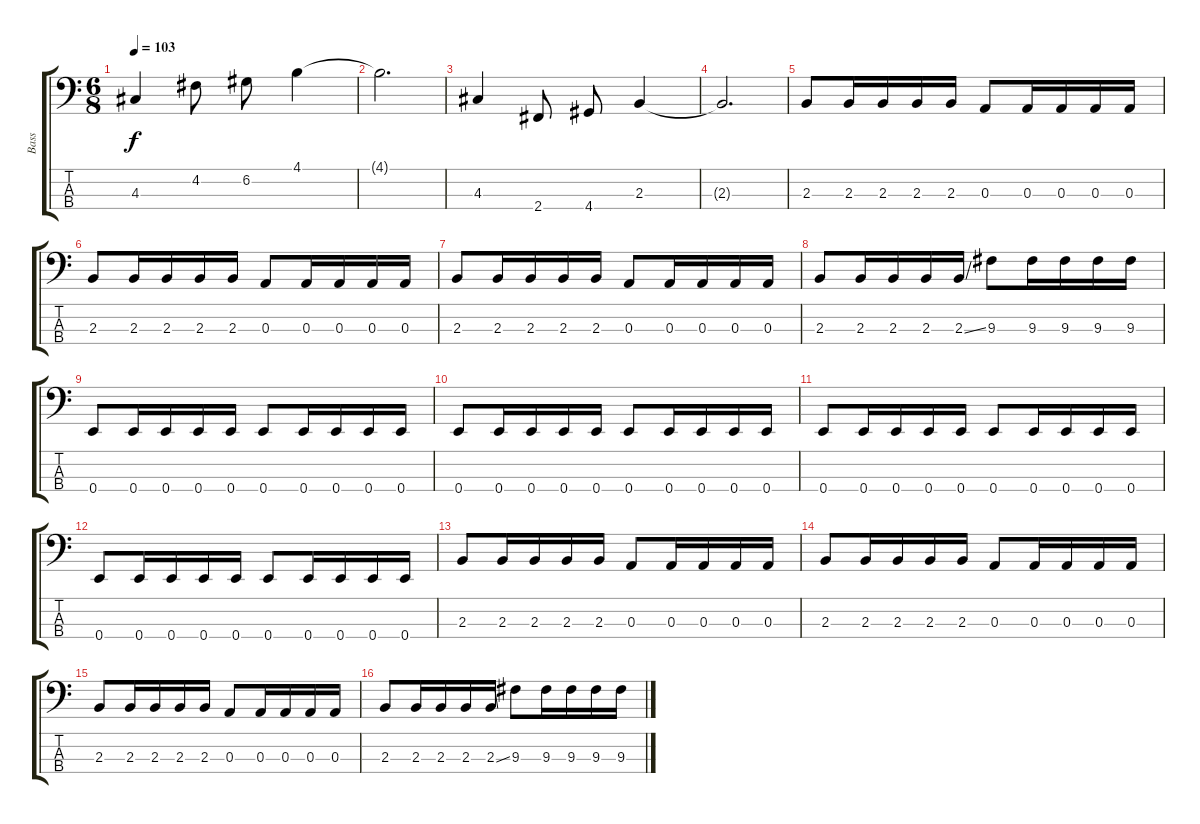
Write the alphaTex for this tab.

\track ("Bass" "Bass") {instrument electricbassfinger}
\staff {score tabs}
\tuning (G2 D2 A1 E1) {hide}
\ts (6 8)
\tempo 103
\clef f4
\ks c
4.3.4{dy f} 4.2.8 6.2.8 4.1.4 |
4.1{t}.2{d} |
4.3.4 2.4.8 4.4.8 2.3.4 |
2.3{t}.2{d} |
2.3.8 2.3.16 2.3.16 2.3.16 2.3.16 0.3.8 0.3.16 0.3.16 0.3.16 0.3.16 |
2.3.8 2.3.16 2.3.16 2.3.16 2.3.16 0.3.8 0.3.16 0.3.16 0.3.16 0.3.16 |
2.3.8 2.3.16 2.3.16 2.3.16 2.3.16 0.3.8 0.3.16 0.3.16 0.3.16 0.3.16 |
2.3.8 2.3.16 2.3.16 2.3.16 2.3{ss}.16 9.3.8 9.3.16 9.3.16 9.3.16 9.3.16 |
0.4.8 0.4.16 0.4.16 0.4.16 0.4.16 0.4.8 0.4.16 0.4.16 0.4.16 0.4.16 |
0.4.8 0.4.16 0.4.16 0.4.16 0.4.16 0.4.8 0.4.16 0.4.16 0.4.16 0.4.16 |
0.4.8 0.4.16 0.4.16 0.4.16 0.4.16 0.4.8 0.4.16 0.4.16 0.4.16 0.4.16 |
0.4.8 0.4.16 0.4.16 0.4.16 0.4.16 0.4.8 0.4.16 0.4.16 0.4.16 0.4.16 |
2.3.8 2.3.16 2.3.16 2.3.16 2.3.16 0.3.8 0.3.16 0.3.16 0.3.16 0.3.16 |
2.3.8 2.3.16 2.3.16 2.3.16 2.3.16 0.3.8 0.3.16 0.3.16 0.3.16 0.3.16 |
2.3.8 2.3.16 2.3.16 2.3.16 2.3.16 0.3.8 0.3.16 0.3.16 0.3.16 0.3.16 |
2.3.8 2.3.16 2.3.16 2.3.16 2.3{ss}.16 9.3.8 9.3.16 9.3.16 9.3.16 9.3.16
